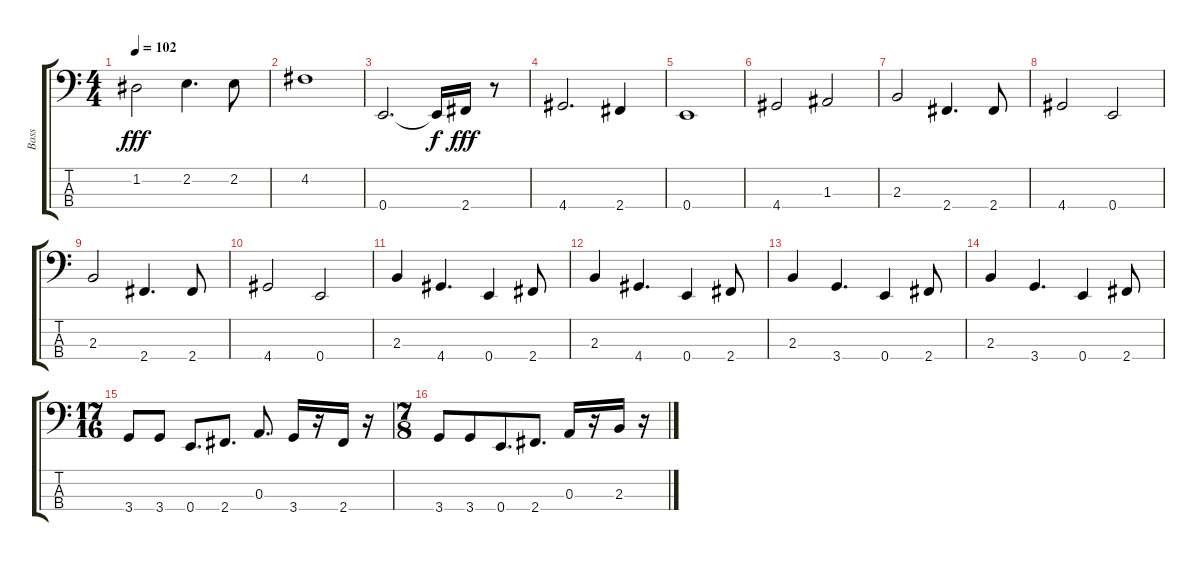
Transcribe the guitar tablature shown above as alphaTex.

\track ("Bass" "Bass") {instrument electricbasspick}
\staff {score tabs}
\tuning (G2 D2 A1 E1) {hide}
\ts (4 4)
\tempo 102
\clef f4
\ks c
1.2.2{dy fff} 2.2.4{d} 2.2.8 |
4.2.1 |
0.4.2{d} 0.4{t}.16{dy f} 2.4.16{dy fff} r.8 |
4.4.2{d} 2.4.4 |
0.4.1 |
4.4.2 1.3.2 |
2.3.2 2.4.4{d} 2.4.8 |
4.4.2 0.4.2 |
2.3.2 2.4.4{d} 2.4.8 |
4.4.2 0.4.2 |
2.3.4 4.4.4{d} 0.4.4 2.4.8 |
2.3.4 4.4.4{d} 0.4.4 2.4.8 |
2.3.4 3.4.4{d} 0.4.4 2.4.8 |
2.3.4 3.4.4{d} 0.4.4 2.4.8 |
\ts (17 16)
3.4.8 3.4.8 0.4.8{d} 2.4.8{d} 0.3.8{d} 3.4.16 r.16 2.4.16 r.16 |
\ts (7 8)
3.4.8 3.4.8 0.4.8{d} 2.4.8{d} 0.3.16 r.16 2.3.16 r.16
